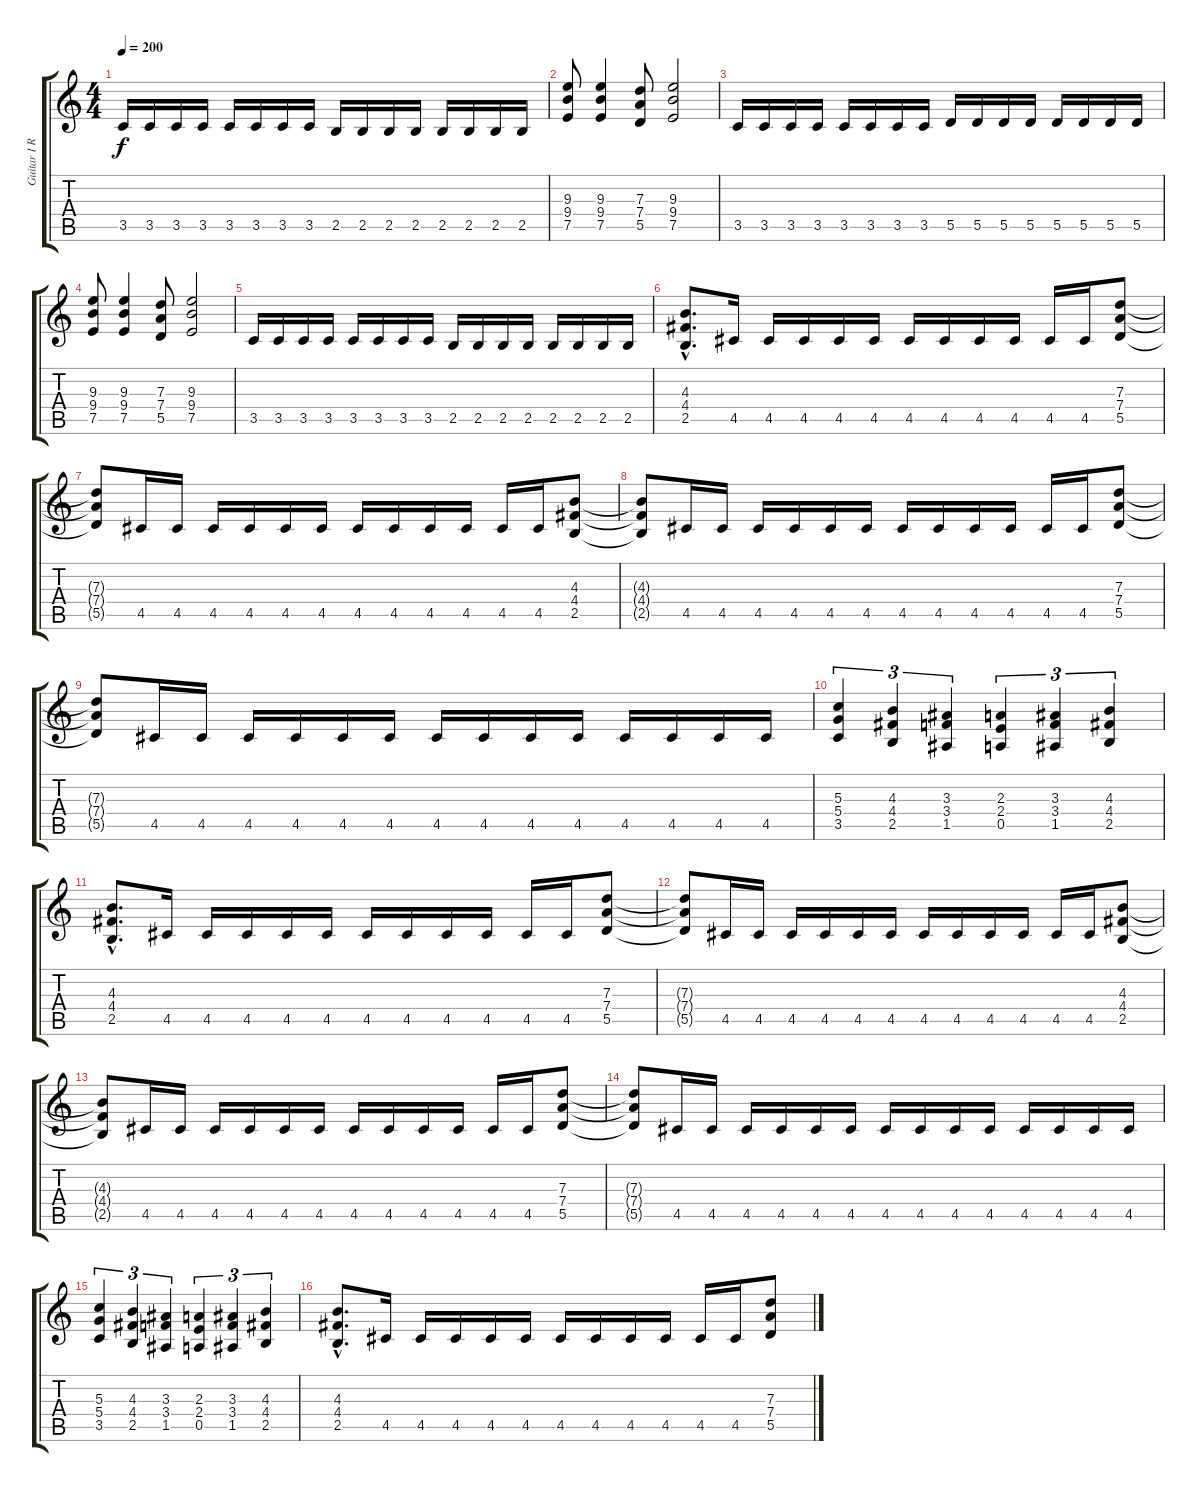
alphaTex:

\track ("Guitar I Rhythm" "Guitar I R") {instrument overdrivenguitar}
\staff {score tabs}
\tuning (E4 B3 G3 D3 A2 E2) {hide}
\ts (4 4)
\tempo 200
\clef g2
\ks c
3.5.16{dy f} 3.5.16 3.5.16 3.5.16 3.5.16 3.5.16 3.5.16 3.5.16 2.5.16 2.5.16 2.5.16 2.5.16 2.5.16 2.5.16 2.5.16 2.5.16 |
(9.3 9.4 7.5).8 (9.3 9.4 7.5).4 (7.3 7.4 5.5).8 (9.3 9.4 7.5).2 |
3.5.16 3.5.16 3.5.16 3.5.16 3.5.16 3.5.16 3.5.16 3.5.16 5.5.16 5.5.16 5.5.16 5.5.16 5.5.16 5.5.16 5.5.16 5.5.16 |
(9.3 9.4 7.5).8 (9.3 9.4 7.5).4 (7.3 7.4 5.5).8 (9.3 9.4 7.5).2 |
3.5.16 3.5.16 3.5.16 3.5.16 3.5.16 3.5.16 3.5.16 3.5.16 2.5.16 2.5.16 2.5.16 2.5.16 2.5.16 2.5.16 2.5.16 2.5.16 |
(4.3{hac} 4.4{hac} 2.5{hac}).8{d} 4.5.16 4.5.16 4.5.16 4.5.16 4.5.16 4.5.16 4.5.16 4.5.16 4.5.16 4.5.16 4.5.16 (7.3 7.4 5.5).8 |
(7.3{t} 7.4{t} 5.5{t}).8 4.5.16 4.5.16 4.5.16 4.5.16 4.5.16 4.5.16 4.5.16 4.5.16 4.5.16 4.5.16 4.5.16 4.5.16 (4.3 4.4 2.5).8 |
(4.3{t} 4.4{t} 2.5{t}).8 4.5.16 4.5.16 4.5.16 4.5.16 4.5.16 4.5.16 4.5.16 4.5.16 4.5.16 4.5.16 4.5.16 4.5.16 (7.3 7.4 5.5).8 |
(7.3{t} 7.4{t} 5.5{t}).8 4.5.16 4.5.16 4.5.16 4.5.16 4.5.16 4.5.16 4.5.16 4.5.16 4.5.16 4.5.16 4.5.16 4.5.16 4.5.16 4.5.16 |
(5.3 5.4 3.5).4{tu (3 2)} (4.3 4.4 2.5).4{tu (3 2)} (3.3 3.4 1.5).4{tu (3 2)} (2.3 2.4 0.5).4{tu (3 2)} (3.3 3.4 1.5).4{tu (3 2)} (4.3 4.4 2.5).4{tu (3 2)} |
(4.3{hac} 4.4{hac} 2.5{hac}).8{d} 4.5.16 4.5.16 4.5.16 4.5.16 4.5.16 4.5.16 4.5.16 4.5.16 4.5.16 4.5.16 4.5.16 (7.3 7.4 5.5).8 |
(7.3{t} 7.4{t} 5.5{t}).8 4.5.16 4.5.16 4.5.16 4.5.16 4.5.16 4.5.16 4.5.16 4.5.16 4.5.16 4.5.16 4.5.16 4.5.16 (4.3 4.4 2.5).8 |
(4.3{t} 4.4{t} 2.5{t}).8 4.5.16 4.5.16 4.5.16 4.5.16 4.5.16 4.5.16 4.5.16 4.5.16 4.5.16 4.5.16 4.5.16 4.5.16 (7.3 7.4 5.5).8 |
(7.3{t} 7.4{t} 5.5{t}).8 4.5.16 4.5.16 4.5.16 4.5.16 4.5.16 4.5.16 4.5.16 4.5.16 4.5.16 4.5.16 4.5.16 4.5.16 4.5.16 4.5.16 |
(5.3 5.4 3.5).4{tu (3 2)} (4.3 4.4 2.5).4{tu (3 2)} (3.3 3.4 1.5).4{tu (3 2)} (2.3 2.4 0.5).4{tu (3 2)} (3.3 3.4 1.5).4{tu (3 2)} (4.3 4.4 2.5).4{tu (3 2)} |
(4.3{hac} 4.4{hac} 2.5{hac}).8{d} 4.5.16 4.5.16 4.5.16 4.5.16 4.5.16 4.5.16 4.5.16 4.5.16 4.5.16 4.5.16 4.5.16 (7.3 7.4 5.5).8
